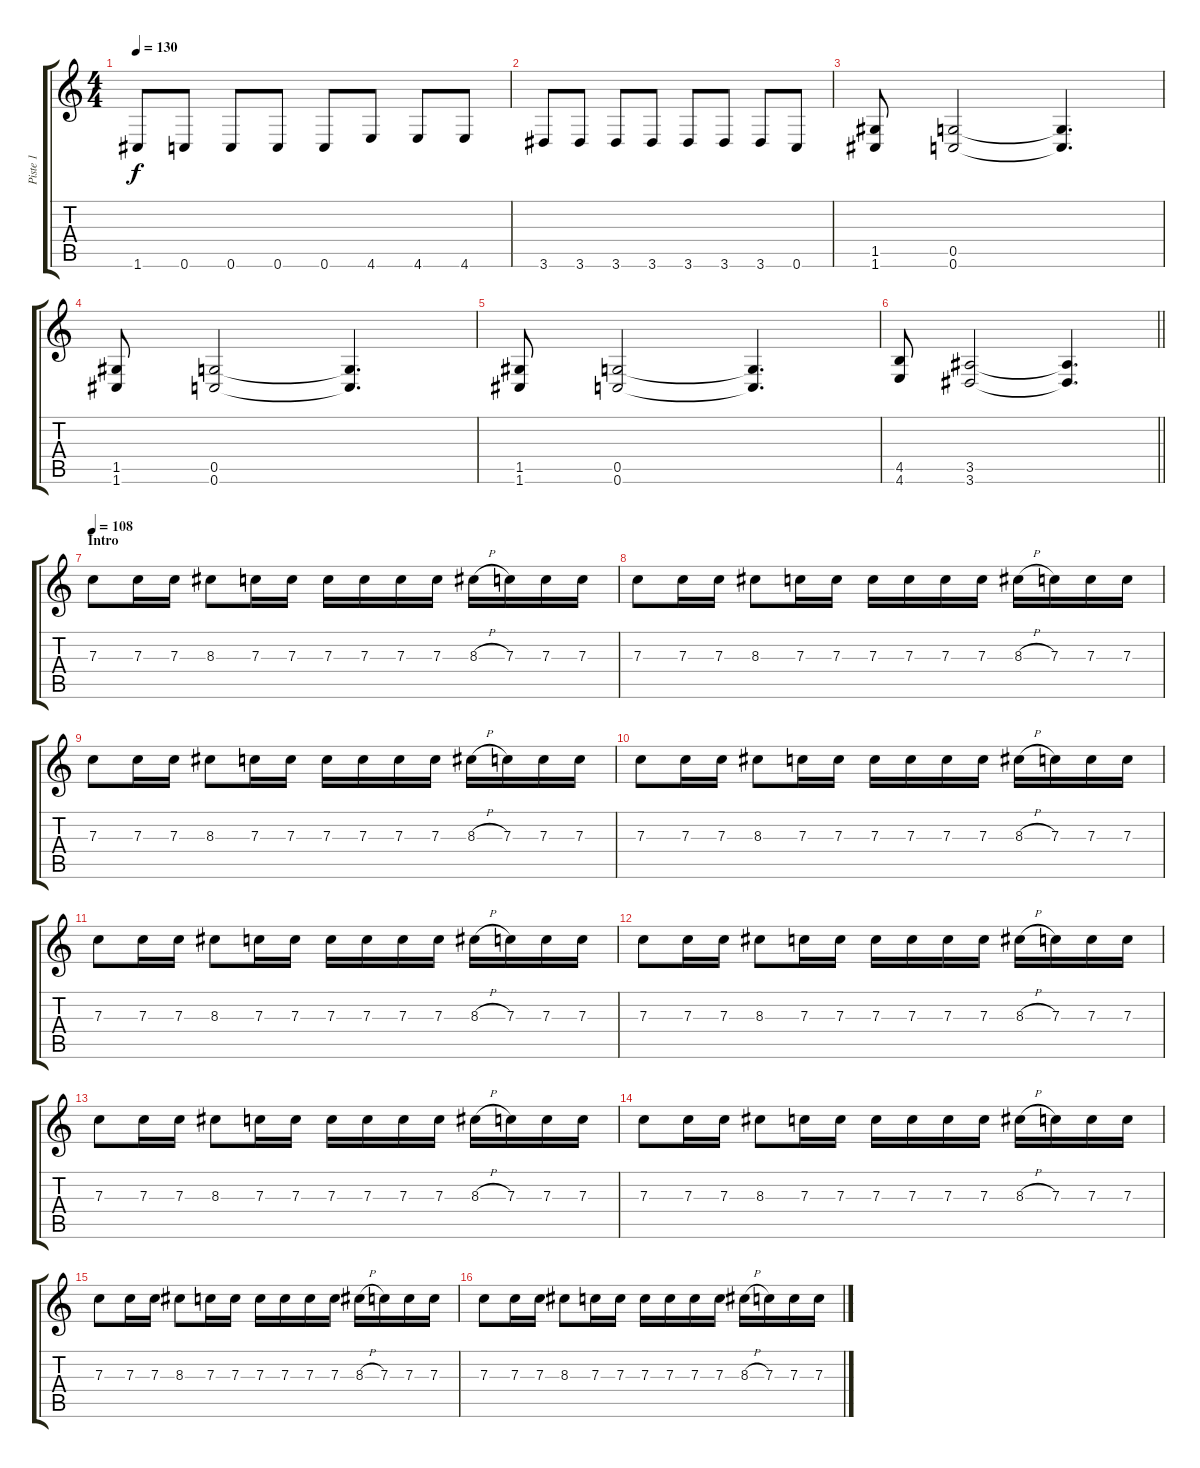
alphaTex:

\track ("Piste 1" "Piste 1") {instrument distortionguitar}
\staff {score tabs}
\tuning (D4 A3 F3 C3 G2 C2) {hide}
\ts (4 4)
\tempo 130
\clef g2
\ks c
1.6.8{dy f} 0.6.8 0.6.8 0.6.8 0.6.8 4.6.8 4.6.8 4.6.8 |
3.6.8 3.6.8 3.6.8 3.6.8 3.6.8 3.6.8 3.6.8 0.6.8 |
(1.5 1.6).8 (0.5 0.6).2 (0.5{t} 0.6{t}).4{d} |
(1.5 1.6).8 (0.5 0.6).2 (0.5{t} 0.6{t}).4{d} |
(1.5 1.6).8 (0.5 0.6).2 (0.5{t} 0.6{t}).4{d} |
\barLineRight lightlight
(4.5 4.6).8 (3.5 3.6).2 (3.5{t} 3.6{t}).4{d} |
\section ("" "Intro")
\tempo 108
7.3.8 7.3.16 7.3.16 8.3.8 7.3.16 7.3.16 7.3.16 7.3.16 7.3.16 7.3.16 8.3{h}.16 7.3.16 7.3.16 7.3.16 |
7.3.8 7.3.16 7.3.16 8.3.8 7.3.16 7.3.16 7.3.16 7.3.16 7.3.16 7.3.16 8.3{h}.16 7.3.16 7.3.16 7.3.16 |
7.3.8 7.3.16 7.3.16 8.3.8 7.3.16 7.3.16 7.3.16 7.3.16 7.3.16 7.3.16 8.3{h}.16 7.3.16 7.3.16 7.3.16 |
7.3.8 7.3.16 7.3.16 8.3.8 7.3.16 7.3.16 7.3.16 7.3.16 7.3.16 7.3.16 8.3{h}.16 7.3.16 7.3.16 7.3.16 |
7.3.8 7.3.16 7.3.16 8.3.8 7.3.16 7.3.16 7.3.16 7.3.16 7.3.16 7.3.16 8.3{h}.16 7.3.16 7.3.16 7.3.16 |
7.3.8 7.3.16 7.3.16 8.3.8 7.3.16 7.3.16 7.3.16 7.3.16 7.3.16 7.3.16 8.3{h}.16 7.3.16 7.3.16 7.3.16 |
7.3.8 7.3.16 7.3.16 8.3.8 7.3.16 7.3.16 7.3.16 7.3.16 7.3.16 7.3.16 8.3{h}.16 7.3.16 7.3.16 7.3.16 |
7.3.8 7.3.16 7.3.16 8.3.8 7.3.16 7.3.16 7.3.16 7.3.16 7.3.16 7.3.16 8.3{h}.16 7.3.16 7.3.16 7.3.16 |
7.3.8 7.3.16 7.3.16 8.3.8 7.3.16 7.3.16 7.3.16 7.3.16 7.3.16 7.3.16 8.3{h}.16 7.3.16 7.3.16 7.3.16 |
7.3.8 7.3.16 7.3.16 8.3.8 7.3.16 7.3.16 7.3.16 7.3.16 7.3.16 7.3.16 8.3{h}.16 7.3.16 7.3.16 7.3.16
